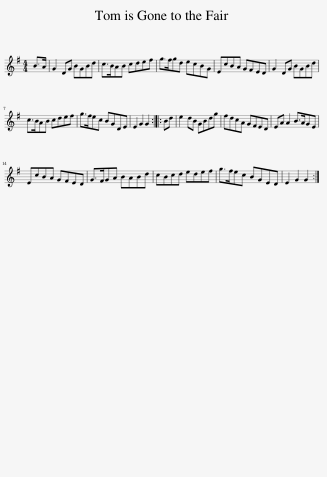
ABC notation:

X:1
L:1/8
M:4/4
I:linebreak $
K:G
V:1 treble
V:1
 B>A | G2 DG BGBd | c>BAB cdef | g>fgd ecBG | EcBA GFED | %5
 G2 DG BGBd |$ c>BAB cdef | g>fec BGDE | E2 G2 G2 :: Bd | %10
 e2 dB GBdg | fdcA GFED | EA A2 B>AGE |$ EcBA GFED | G>FGA BABd | %15
 cBcd edef | g>fec BGED | E2 G2 G2 :| %18
